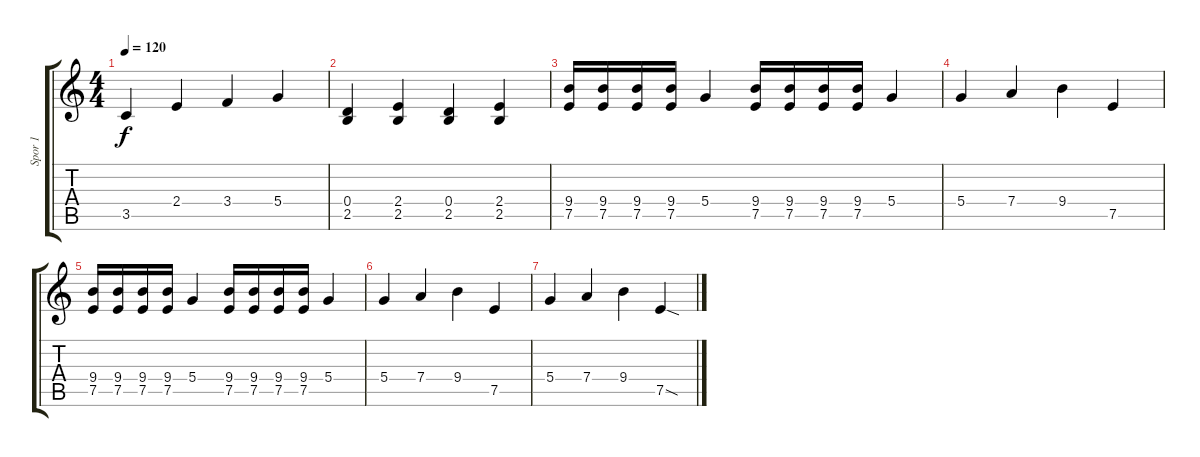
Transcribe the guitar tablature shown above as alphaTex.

\track ("Spor 1" "Spor 1") {instrument distortionguitar}
\staff {score tabs}
\tuning (E4 B3 G3 D3 A2 E2) {hide}
\ts (4 4)
\tempo 120
\clef g2
\ks c
3.5.4{dy f} 2.4.4 3.4.4 5.4.4 |
(0.4 2.5).4 (2.4 2.5).4 (0.4 2.5).4 (2.4 2.5).4 |
(9.4 7.5).16 (9.4 7.5).16 (9.4 7.5).16 (9.4 7.5).16 5.4.4 (9.4 7.5).16 (9.4 7.5).16 (9.4 7.5).16 (9.4 7.5).16 5.4.4 |
5.4.4 7.4.4 9.4.4 7.5.4 |
(9.4 7.5).16 (9.4 7.5).16 (9.4 7.5).16 (9.4 7.5).16 5.4.4 (9.4 7.5).16 (9.4 7.5).16 (9.4 7.5).16 (9.4 7.5).16 5.4.4 |
5.4.4 7.4.4 9.4.4 7.5.4 |
5.4.4 7.4.4 9.4.4 7.5{sod}.4
